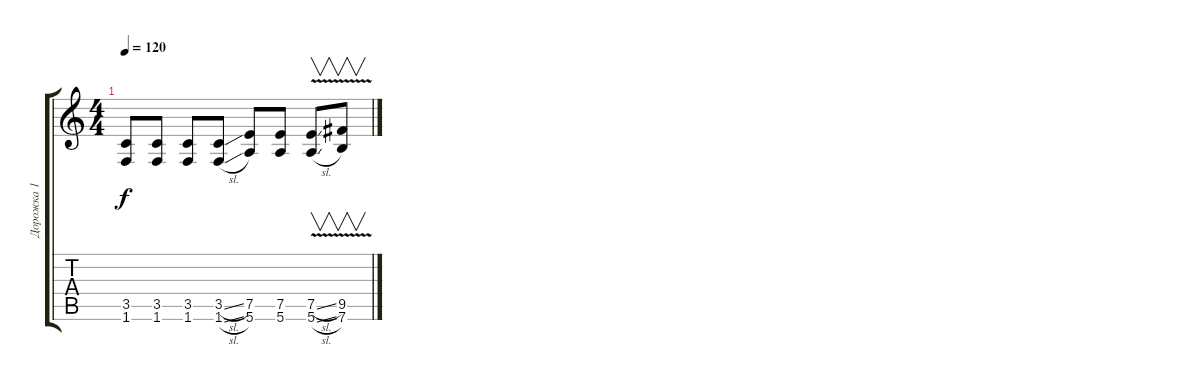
\track ("Дорожка 1" "Дорожка 1") {instrument electricguitarclean}
\staff {score tabs}
\tuning (E4 B3 G3 D3 A2 E2) {hide}
\ts (4 4)
\tempo 120
\clef g2
\ks c
(3.5 1.6).8{dy f} (3.5 1.6).8 (3.5 1.6).8 (3.5{sl} 1.6{sl}).8 (7.5 5.6).8 (7.5 5.6).8 (7.5{sl} 5.6{v sl}).8{v} (9.5{v} 7.6).8{v}
